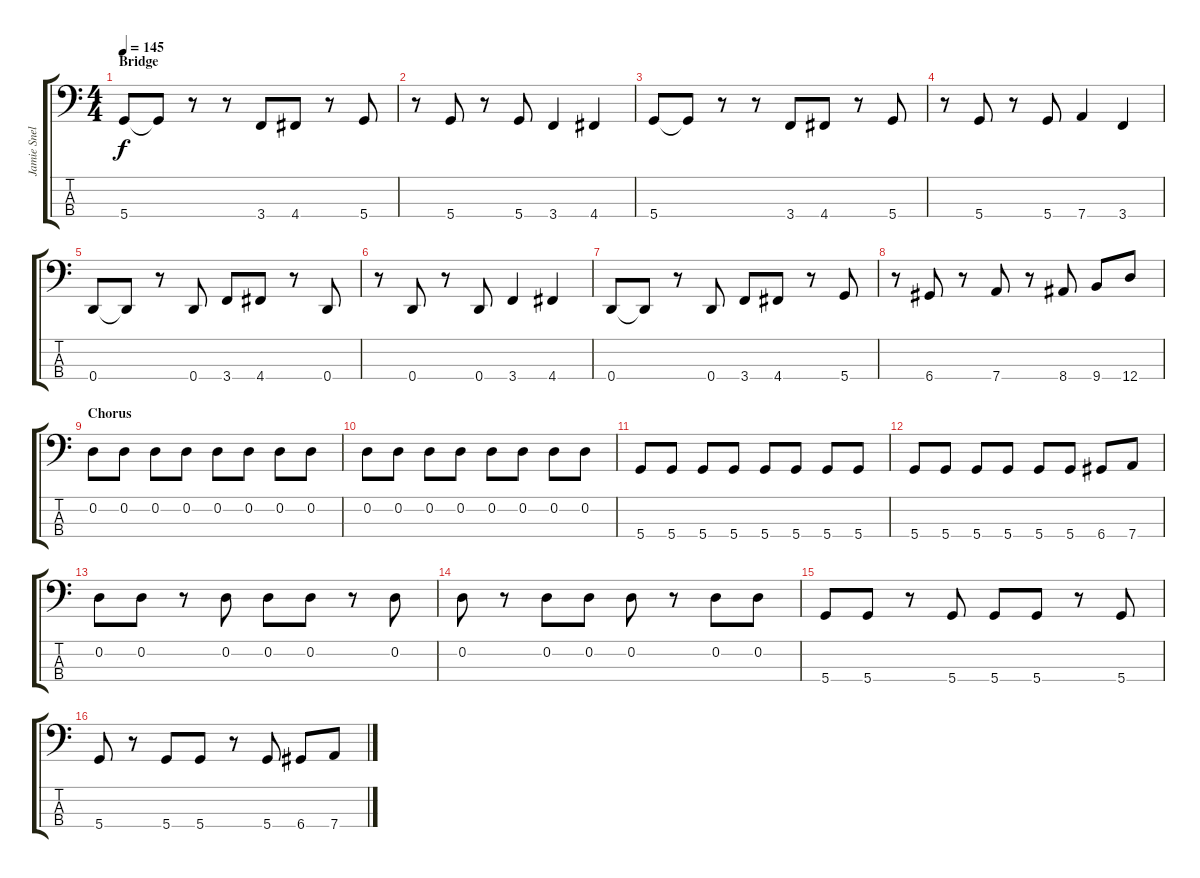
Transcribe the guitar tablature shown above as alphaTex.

\track ("Jamie Snell (Bass)" "Jamie Snel") {instrument electricbasspick}
\staff {score tabs}
\tuning (G2 D2 A1 D1) {hide}
\ts (4 4)
\section ("" "Bridge")
\tempo 145
\clef f4
\ks c
5.4.8{dy f} 5.4{t}.8 r.8 r.8 3.4.8 4.4.8 r.8 5.4.8 |
r.8 5.4.8 r.8 5.4.8 3.4.4 4.4.4 |
5.4.8 5.4{t}.8 r.8 r.8 3.4.8 4.4.8 r.8 5.4.8 |
r.8 5.4.8 r.8 5.4.8 7.4.4 3.4.4 |
0.4.8 0.4{t}.8 r.8 0.4.8 3.4.8 4.4.8 r.8 0.4.8 |
r.8 0.4.8 r.8 0.4.8 3.4.4 4.4.4 |
0.4.8 0.4{t}.8 r.8 0.4.8 3.4.8 4.4.8 r.8 5.4.8 |
r.8 6.4.8 r.8 7.4.8 r.8 8.4.8 9.4.8 12.4.8 |
\section ("" "Chorus")
0.2.8 0.2.8 0.2.8 0.2.8 0.2.8 0.2.8 0.2.8 0.2.8 |
0.2.8 0.2.8 0.2.8 0.2.8 0.2.8 0.2.8 0.2.8 0.2.8 |
5.4.8 5.4.8 5.4.8 5.4.8 5.4.8 5.4.8 5.4.8 5.4.8 |
5.4.8 5.4.8 5.4.8 5.4.8 5.4.8 5.4.8 6.4.8 7.4.8 |
0.2.8 0.2.8 r.8 0.2.8 0.2.8 0.2.8 r.8 0.2.8 |
0.2.8 r.8 0.2.8 0.2.8 0.2.8 r.8 0.2.8 0.2.8 |
5.4.8 5.4.8 r.8 5.4.8 5.4.8 5.4.8 r.8 5.4.8 |
5.4.8 r.8 5.4.8 5.4.8 r.8 5.4.8 6.4.8 7.4.8
